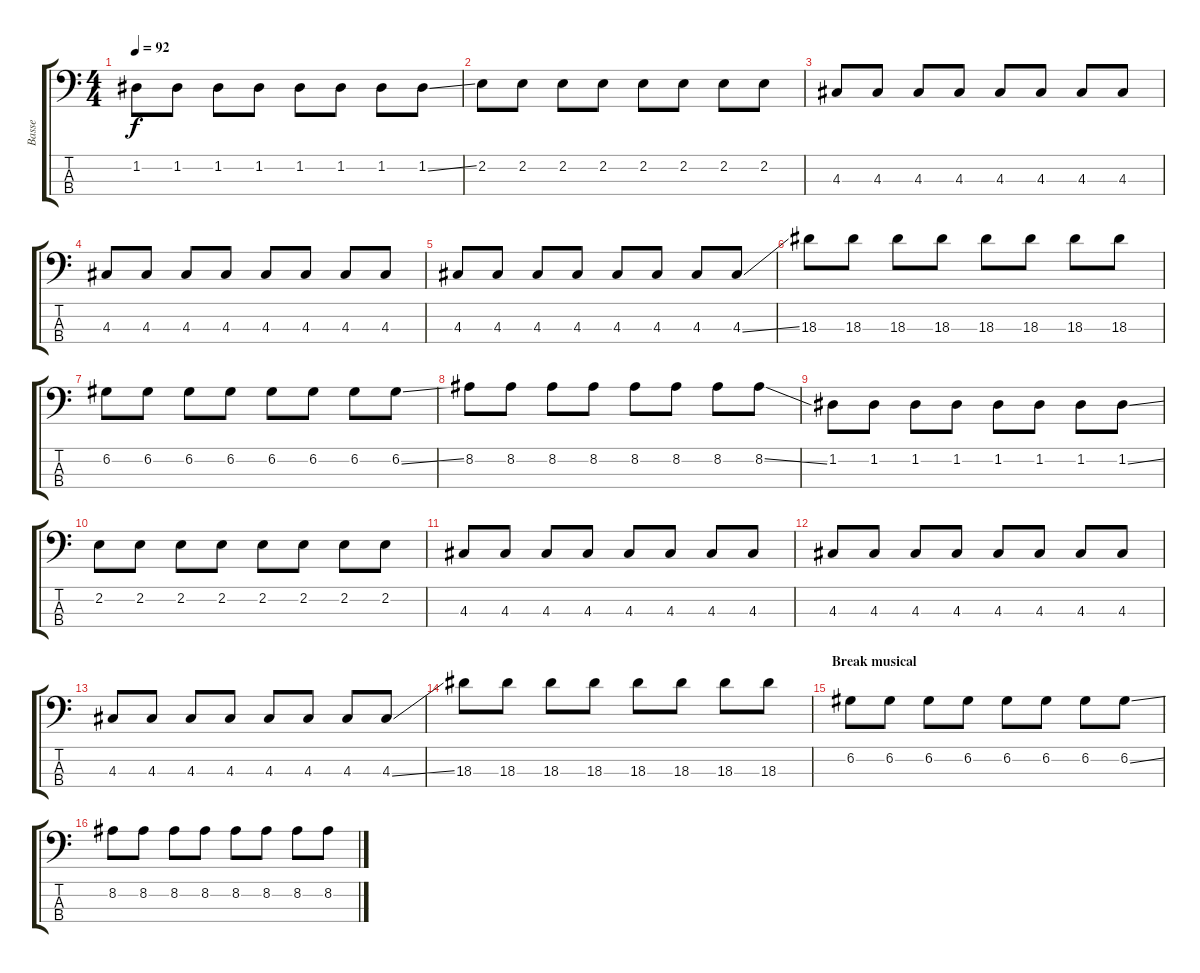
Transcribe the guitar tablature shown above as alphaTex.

\track ("Basse" "Basse") {instrument electricbassfinger}
\staff {score tabs}
\tuning (G2 D2 A1 E1) {hide}
\ts (4 4)
\tempo 92
\clef f4
\ks c
1.2.8{dy f} 1.2.8 1.2.8 1.2.8 1.2.8 1.2.8 1.2.8 1.2{ss}.8 |
2.2.8 2.2.8 2.2.8 2.2.8 2.2.8 2.2.8 2.2.8 2.2.8 |
4.3.8 4.3.8 4.3.8 4.3.8 4.3.8 4.3.8 4.3.8 4.3.8 |
4.3.8 4.3.8 4.3.8 4.3.8 4.3.8 4.3.8 4.3.8 4.3.8 |
4.3.8 4.3.8 4.3.8 4.3.8 4.3.8 4.3.8 4.3.8 4.3{ss}.8 |
18.3.8 18.3.8 18.3.8 18.3.8 18.3.8 18.3.8 18.3.8 18.3.8 |
6.2.8 6.2.8 6.2.8 6.2.8 6.2.8 6.2.8 6.2.8 6.2{ss}.8 |
8.2.8 8.2.8 8.2.8 8.2.8 8.2.8 8.2.8 8.2.8 8.2{ss}.8 |
1.2.8 1.2.8 1.2.8 1.2.8 1.2.8 1.2.8 1.2.8 1.2{ss}.8 |
2.2.8 2.2.8 2.2.8 2.2.8 2.2.8 2.2.8 2.2.8 2.2.8 |
4.3.8 4.3.8 4.3.8 4.3.8 4.3.8 4.3.8 4.3.8 4.3.8 |
4.3.8 4.3.8 4.3.8 4.3.8 4.3.8 4.3.8 4.3.8 4.3.8 |
4.3.8 4.3.8 4.3.8 4.3.8 4.3.8 4.3.8 4.3.8 4.3{ss}.8 |
18.3.8 18.3.8 18.3.8 18.3.8 18.3.8 18.3.8 18.3.8 18.3.8 |
\section ("" "Break musical")
6.2.8 6.2.8 6.2.8 6.2.8 6.2.8 6.2.8 6.2.8 6.2{ss}.8 |
8.2.8 8.2.8 8.2.8 8.2.8 8.2.8 8.2.8 8.2.8 8.2{ss}.8
